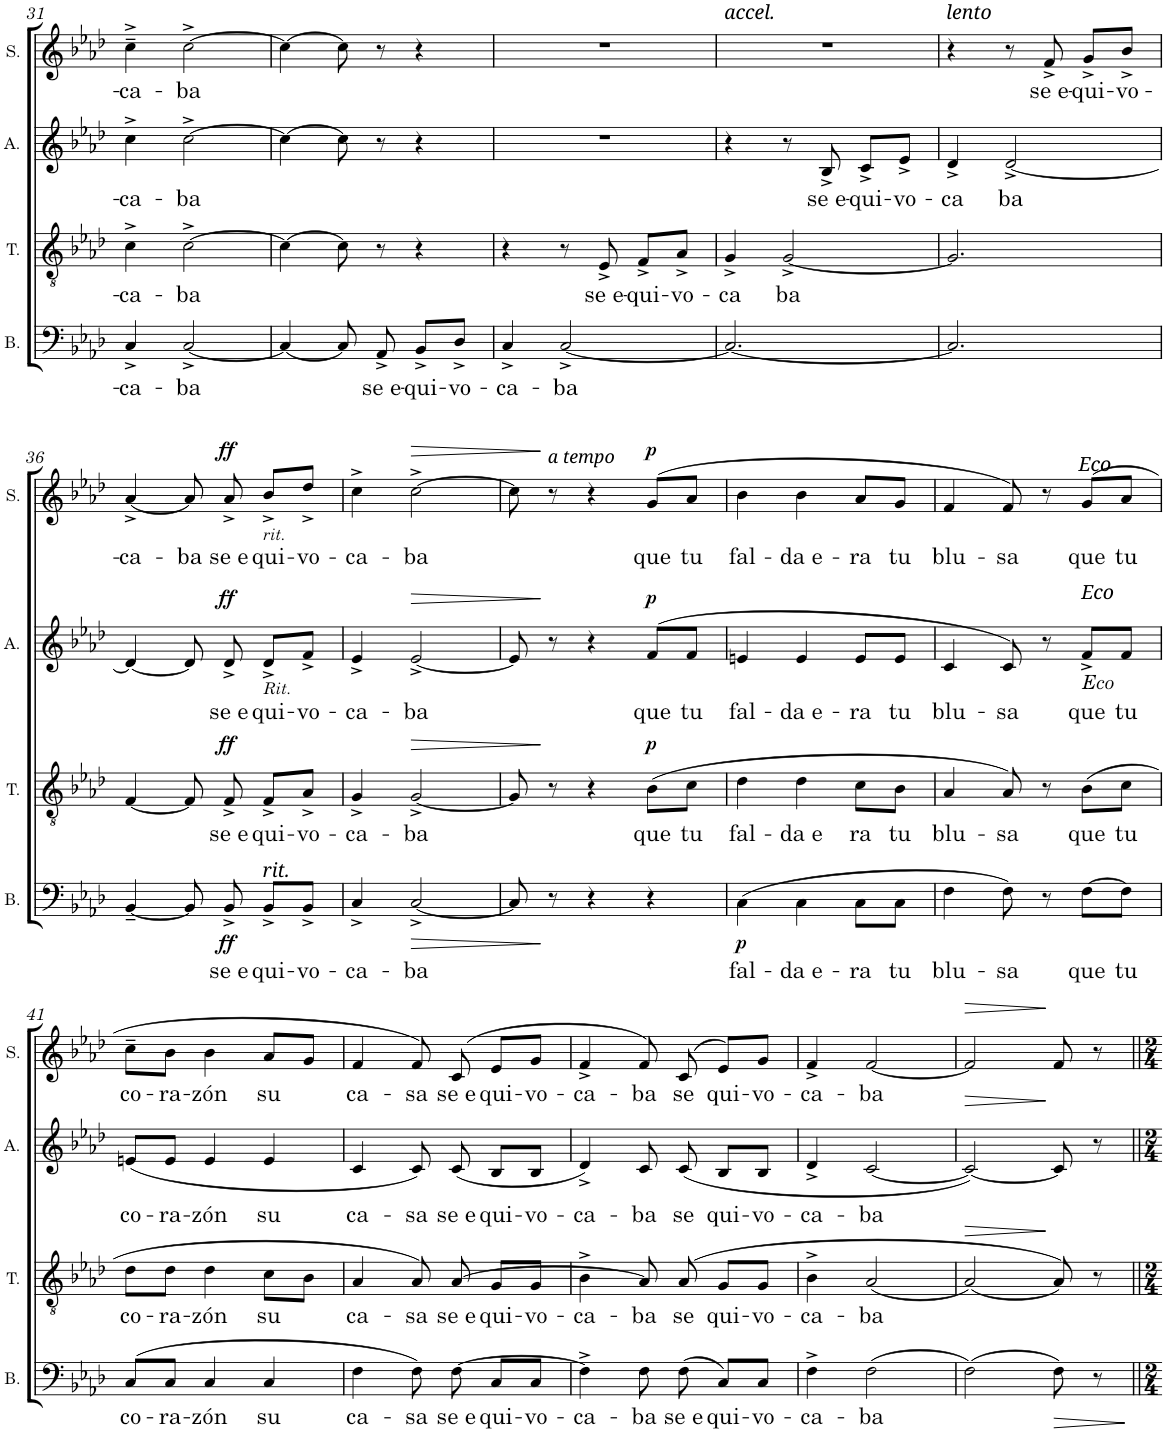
**kern	**text	**dynam	**kern	**text	**dynam	**kern	**text	**dynam	**kern	**text	**dynam
*part4	*part4	*part4	*part3	*part3	*part3	*part2	*part2	*part2	*part1	*part1	*part1
*staff4	*staff4	*staff4	*staff3	*staff3	*staff3	*staff2	*staff2	*staff2	*staff1	*staff1	*staff1
*I"BASSE	*	*	*I"TENOR	*	*	*I"ALTO	*	*	*I"SOPRANO	*	*
*I'B.	*	*	*I'T.	*	*	*I'A.	*	*	*I'S.	*	*
!!LO:PB:g=z
*clefF4	*	*	*clefGv2	*	*	*clefG2	*	*	*clefG2	*	*
*k[b-e-a-d-]	*	*	*k[b-e-a-d-]	*	*	*k[b-e-a-d-]	*	*	*k[b-e-a-d-]	*	*
*M3/4	*	*	*M3/4	*	*	*M3/4	*	*	*M3/4	*	*
=31	=31	=31	=31	=31	=31	=31	=31	=31	=31	=31	=31
!	!LO:LY:b	!	!	!LO:LY:b	!	!	!LO:LY:b	!	!	!LO:LY:b	!
4C^/	ca-	.	4c^\	ca-	.	4cc^\	ca-	.	4cc~^\	-ca-	.
!	!LO:LY:b	!	!	!LO:LY:b	!	!	!LO:LY:b	!	!	!LO:LY:b	!
[<2C^/	-ba	.	[>2c^\	-ba	.	[>2cc^\	-ba	.	[>2cc^\	-ba	.
=32	=32	=32	=32	=32	=32	=32	=32	=32	=32	=32	=32
4C/_	.	.	4c\_	.	.	4cc\_	.	.	4cc\_	.	.
8C/]	.	.	8c\]	.	.	8cc\]	.	.	8cc\]	.	.
!	!LO:LY:b	!	!	!	!	!	!	!	!	!	!
8AA-^/	se e-	.	8r	.	.	8r	.	.	8r	.	.
!	!LO:LY:b	!	!	!	!	!	!	!	!	!	!
8BB-^/L	-qui-	.	4r	.	.	4r	.	.	4r	.	.
!	!LO:LY:b	!	!	!	!	!	!	!	!	!	!
8D-^/J	-vo-	.	.	.	.	.	.	.	.	.	.
=33	=33	=33	=33	=33	=33	=33	=33	=33	=33	=33	=33
!	!LO:LY:b	!	!	!	!	!	!	!	!	!	!
4C^/	-ca-	.	4r	.	.	2.r	.	.	2.r	.	.
!	!LO:LY:b	!	!	!	!	!	!	!	!	!	!
[<2C^/	-ba	.	8r	.	.	.	.	.	.	.	.
!	!	!	!	!LO:LY:b	!	!	!	!	!	!	!
.	.	.	8E-^/	se e-	.	.	.	.	.	.	.
!	!	!	!	!LO:LY:b	!	!	!	!	!	!	!
.	.	.	8F^/L	-qui-	.	.	.	.	.	.	.
!	!	!	!	!LO:LY:b	!	!	!	!	!	!	!
.	.	.	8A-^/J	-vo-	.	.	.	.	.	.	.
=34	=34	=34	=34	=34	=34	=34	=34	=34	=34	=34	=34
!	!	!	!	!	!	!	!	!	!LO:TX:a:i:t=accel.	!	!
!	!	!	!	!LO:LY:b	!	!	!	!	!	!	!
2.C/_	.	.	4G^/	-ca	.	4r	.	.	2.r	.	.
!	!	!	!	!LO:LY:b	!	!	!	!	!	!	!
.	.	.	[<2G^/	-ba	.	8r	.	.	.	.	.
!	!	!	!	!	!	!	!LO:LY:b	!	!	!	!
.	.	.	.	.	.	8B-^/	se e-	.	.	.	.
!	!	!	!	!	!	!	!LO:LY:b	!	!	!	!
.	.	.	.	.	.	8c^/L	-qui-	.	.	.	.
!	!	!	!	!	!	!	!LO:LY:b	!	!	!	!
.	.	.	.	.	.	8e-^/J	-vo-	.	.	.	.
=35	=35	=35	=35	=35	=35	=35	=35	=35	=35	=35	=35
!	!	!	!	!	!	!	!	!	!LO:TX:a:i:t=lento	!	!
!	!	!	!	!	!	!	!LO:LY:b	!	!	!	!
2.C/]	.	.	2.G/]	.	.	4d-^/	-ca	.	4r	.	.
!	!	!	!	!	!	!	!LO:LY:b	!	!	!	!
.	.	.	.	.	.	[<2d-^/	-ba	.	8r	.	.
!	!	!	!	!	!	!	!	!	!	!LO:LY:b	!
.	.	.	.	.	.	.	.	.	8f^/	se e-	.
!	!	!	!	!	!	!	!	!	!	!LO:LY:b	!
.	.	.	.	.	.	.	.	.	8g^/L	-qui-	.
!	!	!	!	!	!	!	!	!	!	!LO:LY:b	!
.	.	.	.	.	.	.	.	.	8b-^/J	-vo-	.
!!LO:LB:g=z
=36	=36	=36	=36	=36	=36	=36	=36	=36	=36	=36	=36
!	!	!	!	!	!	!	!	!	!	!LO:LY:b	!
[<4BB-~/	.	.	[<4F/	.	.	4d-/_	.	.	[<4a-^/	ca-	.
!	!	!	!	!	!	!	!	!	!	!LO:LY:b	!
8BB-/]	.	.	8F/]	.	.	8d-/]	.	.	8a-/]	-ba	.
!	!LO:LY:b	!LO:DY:b	!	!LO:LY:b	!LO:DY:a	!	!LO:LY:b	!LO:DY:a	!	!LO:LY:b	!LO:DY:a
8BB-^/	se e	ff	8F^/	se e	ff	8d-^/	se e	ff	8a-^/	se e	ff
!	!	!	!	!	!	!	!	!	!LO:TX:b:i:t=rit.	!	!
!	!	!	!	!	!	!LO:TX:b:i:t=Rit.	!	!	!	!	!
!	!	!	!LO:TX:b:i:t=rit.	!	!	!	!	!	!	!	!
!	!LO:LY:b	!	!	!LO:LY:b	!	!	!LO:LY:b	!	!	!LO:LY:b	!
8BB-^/L	-qui-	.	8F^/L	-qui-	.	8d-^/L	-qui-	.	8b-^/L	qui-	.
!	!LO:LY:b	!	!	!LO:LY:b	!	!	!LO:LY:b	!	!	!LO:LY:b	!
8BB-^/J	-vo-	.	8A-^/J	-vo-	.	8f^/J	-vo-	.	8dd-^/J	-vo-	.
=37	=37	=37	=37	=37	=37	=37	=37	=37	=37	=37	=37
!	!LO:LY:b	!	!	!LO:LY:b	!	!	!LO:LY:b	!	!	!LO:LY:b	!
4C^/	-ca-	.	4G^/	-ca-	.	4e-^/	-ca-	.	4cc^\	-ca-	.
!	!LO:LY:b	!LO:HP:b	!	!LO:LY:b	!LO:HP:b	!	!LO:LY:b	!LO:HP:b	!	!LO:LY:b	!LO:HP:b
[<2C^/	-ba	>	[<2G^/	-ba	>	[<2e-^/	-ba	>	[>2cc^\	-ba	>
=38	=38	=38	=38	=38	=38	=38	=38	=38	=38	=38	=38
8C/]	.	.	8G/]	.	.	8e-/]	.	.	8cc\]	.	.
!	!	!	!	!	!	!	!	!	!LO:TX:a:i:t=a tempo	!	!
8r	.	]	8r	.	]	8r	.	]	8r	.	]
4r	.	.	4r	.	.	4r	.	.	4r	.	.
!	!	!	!	!LO:LY:b	!LO:DY:a	!	!LO:LY:b	!LO:DY:a	!	!LO:LY:b	!LO:DY:a
4r	.	.	(>8B-\L	que	p	(>8f/L	que	p	(>8g/L	que	p
!	!	!	!	!LO:LY:b	!	!	!LO:LY:b	!	!	!LO:LY:b	!
.	.	.	8c\J	tu	.	8f/J	tu	.	8a-/J	tu	.
=39	=39	=39	=39	=39	=39	=39	=39	=39	=39	=39	=39
!	!LO:LY:b	!LO:DY:b	!	!LO:LY:b	!	!	!LO:LY:b	!	!	!LO:LY:b	!
(4C\	fal-	p	4d-\	fal-	.	4en/	fal-	.	4b-\	fal-	.
!	!LO:LY:b	!	!	!LO:LY:b	!	!	!LO:LY:b	!	!	!LO:LY:b	!
4C\	-da e-	.	4d-\	-da e	.	4e/	-da e-	.	4b-\	-da e-	.
!	!LO:LY:b	!	!	!LO:LY:b	!	!	!LO:LY:b	!	!	!LO:LY:b	!
8C\L	-ra	.	8c\L	ra	.	8e/L	-ra	.	8a-/L	-ra	.
!	!LO:LY:b	!	!	!LO:LY:b	!	!	!LO:LY:b	!	!	!LO:LY:b	!
8C\J	tu	.	8B-\J	tu	.	8e/J	tu	.	8g/J	tu	.
=40	=40	=40	=40	=40	=40	=40	=40	=40	=40	=40	=40
!	!LO:LY:b	!	!	!LO:LY:b	!	!	!LO:LY:b	!	!	!LO:LY:b	!
4F\	blu-	.	4A-/	blu-	.	4c/	blu-	.	4f/	blu-	.
!	!LO:LY:b	!	!	!LO:LY:b	!	!	!LO:LY:b	!	!	!LO:LY:b	!
8F\)	-sa	.	8A-/)	-sa	.	8c/)	-sa	.	8f/)	-sa	.
!	!	!	!	!	!	!LO:TX:a:i:t=Eco	!	!	!	!	!
!	!	!	!LO:TX:a:i:t=Eco	!	!	!	!	!	!	!	!
8r	.	.	8r	.	.	8r	.	.	8r	.	.
!	!	!	!	!	!	!LO:TX:b:i:t=Eco	!	!	!	!	!
!	!LO:LY:b	!	!	!LO:LY:b	!	!	!LO:LY:b	!	!	!LO:LY:b	!
[>8F\L	que	.	(>8B-\L	que	.	8f^/L	que	.	(>8g/L	que	.
!	!LO:LY:b	!	!	!LO:LY:b	!	!	!LO:LY:b	!	!	!LO:LY:b	!
8F\J]	tu	.	8c\J	tu	.	8f/J	tu	.	8a-/J	tu	.
!!LO:LB:g=z
=41	=41	=41	=41	=41	=41	=41	=41	=41	=41	=41	=41
!	!LO:LY:b	!	!	!LO:LY:b	!	!	!LO:LY:b	!	!	!LO:LY:b	!
(8C/L	co-	.	8d-\L	co-	.	(8en/L	co-	.	8cc~\L	co-	.
!	!LO:LY:b	!	!	!LO:LY:b	!	!	!LO:LY:b	!	!	!LO:LY:b	!
8C/J	-ra-	.	8d-\J	-ra-	.	8e/J	-ra-	.	8b-\J	-ra-	.
!	!LO:LY:b	!	!	!LO:LY:b	!	!	!LO:LY:b	!	!	!LO:LY:b	!
4C/	-zón	.	4d-\	-zón	.	4e/	-zón	.	4b-\	-zón	.
!	!LO:LY:b	!	!	!LO:LY:b	!	!	!LO:LY:b	!	!	!LO:LY:b	!
4C/	su	.	8c\L	su	.	4e/	su	.	8a-/L	su	.
.	.	.	8B-\J	.	.	.	.	.	8g/J	.	.
=42	=42	=42	=42	=42	=42	=42	=42	=42	=42	=42	=42
!	!LO:LY:b	!	!	!LO:LY:b	!	!	!LO:LY:b	!	!	!LO:LY:b	!
4F\	ca-	.	4A-/	ca-	.	4c/	ca-	.	4f/	ca-	.
!	!LO:LY:b	!	!	!LO:LY:b	!	!	!LO:LY:b	!	!	!LO:LY:b	!
8F\)	-sa	.	8A-/)	-sa	.	8c/)	-sa	.	8f/)	-sa	.
!	!LO:LY:b	!	!	!LO:LY:b	!	!	!LO:LY:b	!	!	!LO:LY:b	!
[>8F\	se e	.	[>8A-/	se e	.	(8c/	se e	.	(>8c/	se e	.
!	!LO:LY:b	!	!	!LO:LY:b	!	!	!LO:LY:b	!	!	!LO:LY:b	!
8C/L	qui-	.	8G/L	-qui-	.	8B-/L	-qui-	.	8e-/L	-qui-	.
!	!LO:LY:b	!	!	!LO:LY:b	!	!	!LO:LY:b	!	!	!LO:LY:b	!
8C/J	-vo-	.	8G/J	-vo-	.	8B-/J	-vo-	.	8g/J	-vo-	.
=43	=43	=43	=43	=43	=43	=43	=43	=43	=43	=43	=43
!	!LO:LY:b	!	!	!LO:LY:b	!	!	!LO:LY:b	!	!	!LO:LY:b	!
4F^\]	-ca-	.	4B-^\	-ca-	.	4d-^/)	-ca-	.	4f^/	-ca-	.
!	!LO:LY:b	!	!	!LO:LY:b	!	!	!LO:LY:b	!	!	!LO:LY:b	!
8F\	-ba	.	8A-/]	-ba	.	8c/	-ba	.	8f/)	-ba	.
!	!LO:LY:b	!	!	!LO:LY:b	!	!	!LO:LY:b	!	!	!LO:LY:b	!
(8F\	se e	.	(8A-/	se	.	(8c/	se	.	(>8c/	se	.
!	!LO:LY:b	!	!	!LO:LY:b	!	!	!LO:LY:b	!	!	!LO:LY:b	!
8C/L)	qui-	.	8G/L	-qui-	.	8B-/L	-qui-	.	8e-/L)	-qui-	.
!	!LO:LY:b	!	!	!LO:LY:b	!	!	!LO:LY:b	!	!	!LO:LY:b	!
8C/J	-vo-	.	8G/J	-vo-	.	8B-/J	-vo-	.	8g/J	-vo-	.
=44	=44	=44	=44	=44	=44	=44	=44	=44	=44	=44	=44
!	!LO:LY:b	!	!	!LO:LY:b	!	!	!LO:LY:b	!	!	!LO:LY:b	!
4F^\	-ca-	.	4B-^\	-ca-	.	4d-^/	-ca-	.	4f^/	-ca-	.
!	!LO:LY:b	!	!	!LO:LY:b	!	!	!LO:LY:b	!	!	!LO:LY:b	!
(2F\	-ba	.	(<2A-/	-ba	.	[<2c/	-ba	.	[<2f/	-ba	.
=45	=45	=45	=45	=45	=45	=45	=45	=45	=45	=45	=45
!	!	!	!	!	!LO:HP:b	!	!	!LO:HP:b	!	!	!LO:HP:b
(2F\)	.	.	(<2A-/)	.	>	2c/_)	.	>	2f/]	.	>
!	!	!LO:HP:b	!	!	!	!	!	!	!	!	!
8F\)	.	>	8A-/))	.	]	8c/]	.	]	8f/	.	]
8r	.	.	8r	.	.	8r	.	.	8r	.	.
.	.	]	.	.	.	.	.	.	.	.	.
=||	=||	=||	=||	=||	=||	=||	=||	=||	=||	=||	=||
*-	*-	*-	*-	*-	*-	*-	*-	*-	*-	*-	*-
